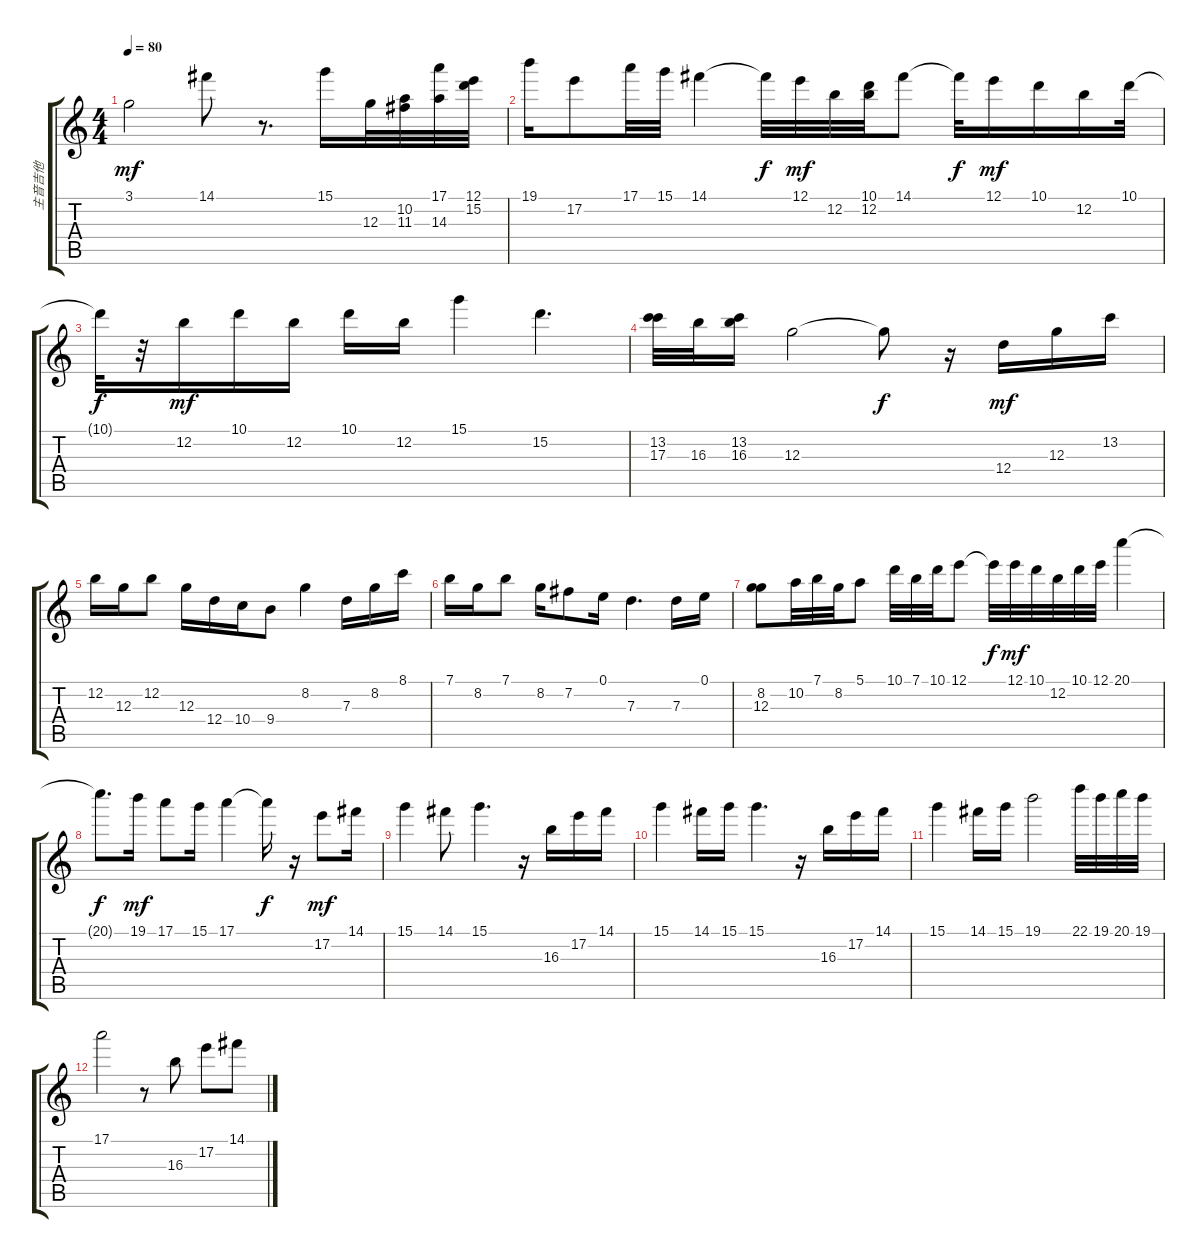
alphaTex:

\track ("主音吉他" "主音吉他") {instrument electricguitarclean}
\staff {score tabs}
\tuning (E4 B3 G3 D3 A2 E2) {hide}
\ts (4 4)
\tempo 80
\clef g2
\ks c
3.1.2{dy mf} 14.1.8 r.8{d} 15.1.16 12.3.32 (10.2 11.3).32 (17.1 14.3).32 (12.1 15.2).32 |
19.1.16 17.2.8 17.1.32 15.1.32 14.1.4 14.1{t}.32{dy f} 12.1.32{dy mf} 12.2.32 (10.1 12.2).32 14.1.8 14.1{t}.32{dy f} 12.1.16{dy mf} 10.1.16 12.2.16 10.1.32 |
10.1{t}.32{dy f} r.32 12.2.16{dy mf} 10.1.16 12.2.16 10.1.16 12.2.16 15.1.4 15.2.4{d} |
(13.2 17.3).32 16.3.32 (13.2 16.3).16 12.3.2 12.3{t}.8{dy f} r.16 12.4.16{dy mf} 12.3.16 13.2.16 |
12.2.16 12.3.16 12.2.8 12.3.16 12.4.16 10.4.16 9.4.8 8.2.4 7.3.16 8.2.16 8.1.16 |
7.1.16 8.2.16 7.1.8 8.2.16 7.2.8 0.1.16 7.3.4{d} 7.3.16 0.1.16 |
(8.2 12.3).8 10.2.32 7.1.32 8.2.32 5.1.8 10.1.32 7.1.32 10.1.32 12.1.8 12.1{t}.32{dy f} 12.1.32{dy mf} 10.1.32 12.2.32 10.1.32 12.1.32 20.1.4 |
20.1{t}.8{d dy f} 19.1.16{dy mf} 17.1.8 15.1.16 17.1.4 17.1{t}.16{dy f} r.16 17.2.8{dy mf} 14.1.16 |
15.1.4 14.1.8 15.1.4{d} r.16 16.3.16 17.2.16 14.1.16 |
15.1.4 14.1.16 15.1.16 15.1.4{d} r.16 16.3.16 17.2.16 14.1.16 |
15.1.4 14.1.16 15.1.16 19.1.2 22.1.32 19.1.32 20.1.32 19.1.32 |
17.1.2 r.8 16.3.8 17.2.8 14.1.8
